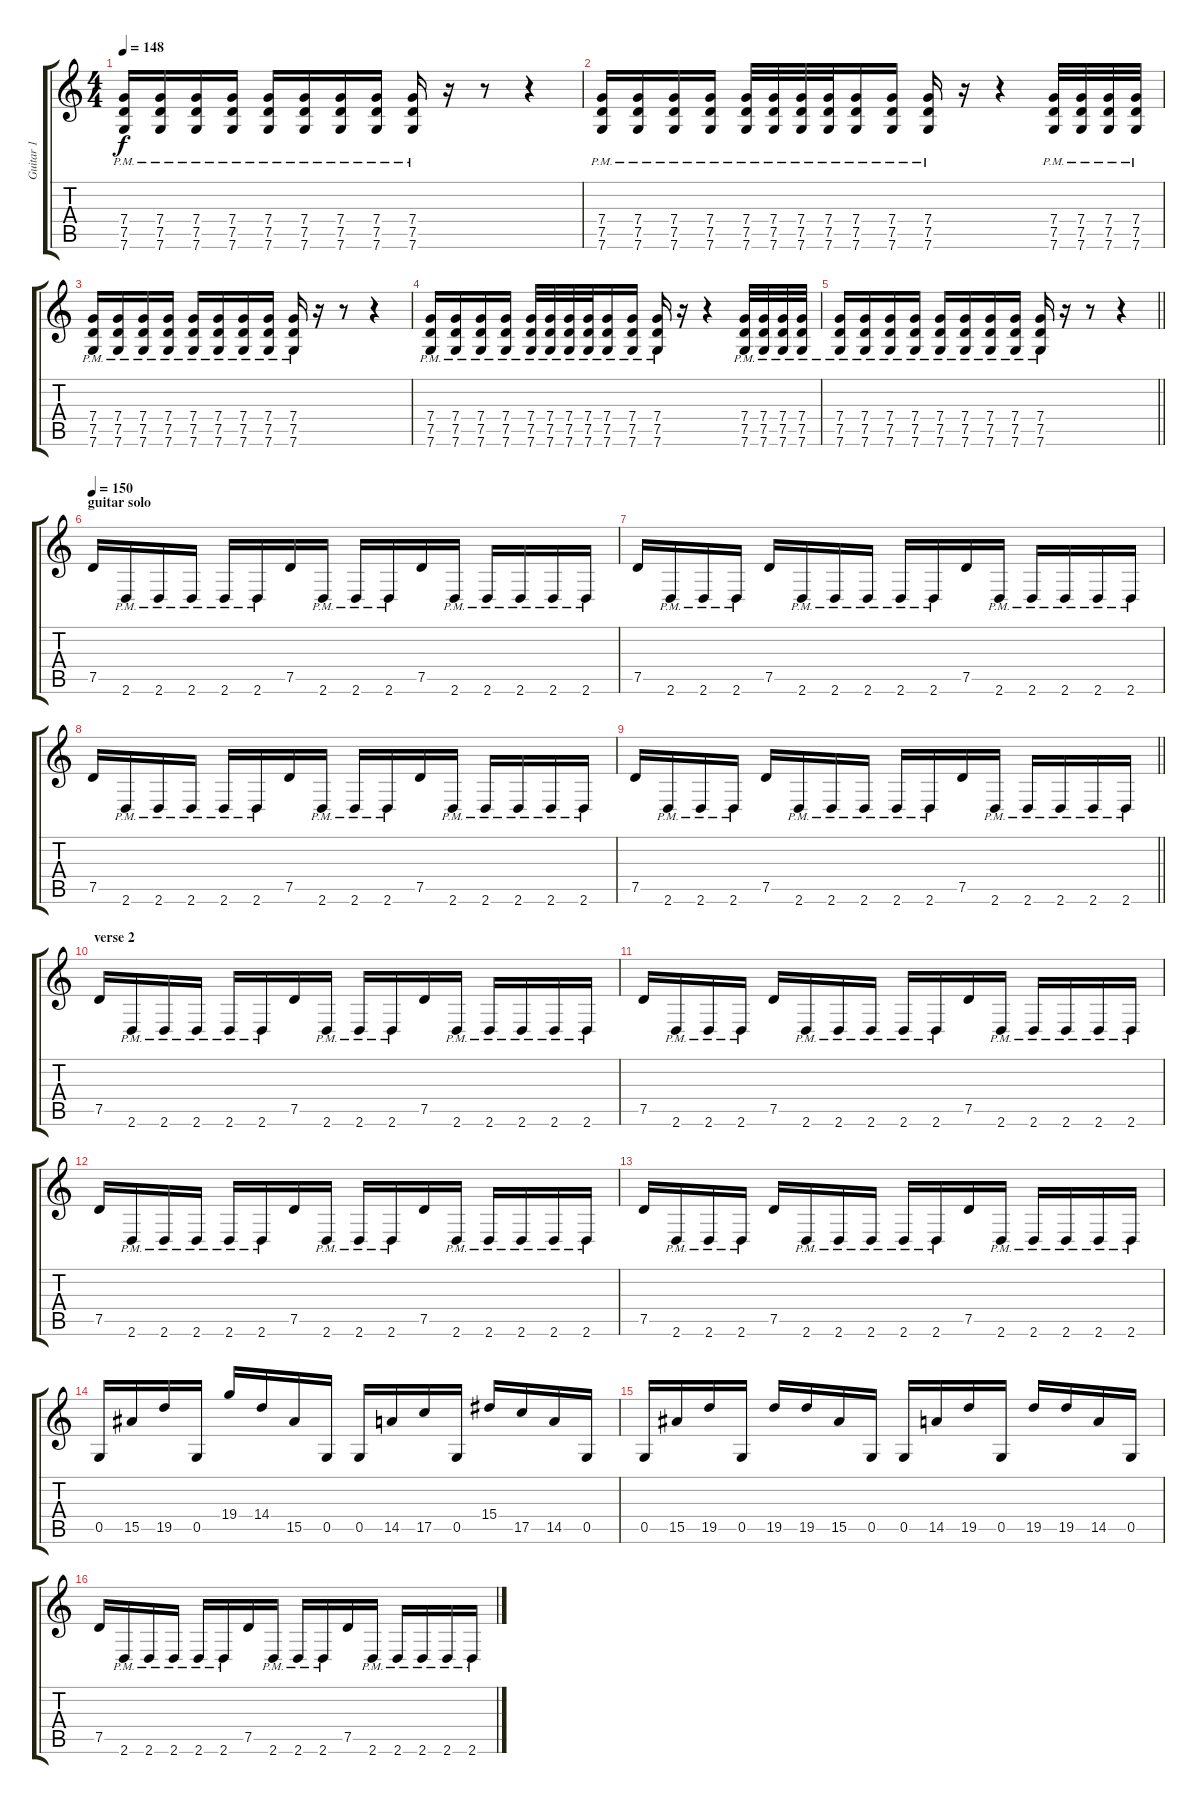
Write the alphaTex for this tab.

\track ("Guitar 1" "Guitar 1") {instrument distortionguitar}
\staff {score tabs}
\tuning (D4 A3 F3 C3 G2 C2) {hide}
\ts (4 4)
\tempo 148
\clef g2
\ks c
(7.4{pm} 7.5{pm} 7.6{pm}).16{dy f} (7.4{pm} 7.5{pm} 7.6{pm}).16 (7.4{pm} 7.5{pm} 7.6{pm}).16 (7.4{pm} 7.5{pm} 7.6{pm}).16 (7.4{pm} 7.5{pm} 7.6{pm}).16 (7.4{pm} 7.5{pm} 7.6{pm}).16 (7.4{pm} 7.5{pm} 7.6{pm}).16 (7.4{pm} 7.5{pm} 7.6{pm}).16 (7.4{pm} 7.5{pm} 7.6{pm}).16 r.16 r.8 r.4 |
(7.4{pm} 7.5{pm} 7.6{pm}).16 (7.4{pm} 7.5{pm} 7.6{pm}).16 (7.4{pm} 7.5{pm} 7.6{pm}).16 (7.4{pm} 7.5{pm} 7.6{pm}).16 (7.4{pm} 7.5{pm} 7.6{pm}).32 (7.4{pm} 7.5{pm} 7.6{pm}).32 (7.4{pm} 7.5{pm} 7.6{pm}).32 (7.4{pm} 7.5{pm} 7.6{pm}).32 (7.4{pm} 7.5{pm} 7.6{pm}).16 (7.4{pm} 7.5{pm} 7.6{pm}).16 (7.4{pm} 7.5{pm} 7.6{pm}).16 r.16 r.4 (7.4{pm} 7.5{pm} 7.6{pm}).32 (7.4{pm} 7.5{pm} 7.6{pm}).32 (7.4{pm} 7.5{pm} 7.6{pm}).32 (7.4{pm} 7.5{pm} 7.6{pm}).32 |
(7.4{pm} 7.5{pm} 7.6{pm}).16 (7.4{pm} 7.5{pm} 7.6{pm}).16 (7.4{pm} 7.5{pm} 7.6{pm}).16 (7.4{pm} 7.5{pm} 7.6{pm}).16 (7.4{pm} 7.5{pm} 7.6{pm}).16 (7.4{pm} 7.5{pm} 7.6{pm}).16 (7.4{pm} 7.5{pm} 7.6{pm}).16 (7.4{pm} 7.5{pm} 7.6{pm}).16 (7.4{pm} 7.5{pm} 7.6{pm}).16 r.16 r.8 r.4 |
(7.4{pm} 7.5{pm} 7.6{pm}).16 (7.4{pm} 7.5{pm} 7.6{pm}).16 (7.4{pm} 7.5{pm} 7.6{pm}).16 (7.4{pm} 7.5{pm} 7.6{pm}).16 (7.4{pm} 7.5{pm} 7.6{pm}).32 (7.4{pm} 7.5{pm} 7.6{pm}).32 (7.4{pm} 7.5{pm} 7.6{pm}).32 (7.4{pm} 7.5{pm} 7.6{pm}).32 (7.4{pm} 7.5{pm} 7.6{pm}).16 (7.4{pm} 7.5{pm} 7.6{pm}).16 (7.4{pm} 7.5{pm} 7.6{pm}).16 r.16 r.4 (7.4{pm} 7.5{pm} 7.6{pm}).32 (7.4{pm} 7.5{pm} 7.6{pm}).32 (7.4{pm} 7.5{pm} 7.6{pm}).32 (7.4{pm} 7.5{pm} 7.6{pm}).32 |
\barLineRight lightlight
(7.4{pm} 7.5{pm} 7.6{pm}).16 (7.4{pm} 7.5{pm} 7.6{pm}).16 (7.4{pm} 7.5{pm} 7.6{pm}).16 (7.4{pm} 7.5{pm} 7.6{pm}).16 (7.4{pm} 7.5{pm} 7.6{pm}).16 (7.4{pm} 7.5{pm} 7.6{pm}).16 (7.4{pm} 7.5{pm} 7.6{pm}).16 (7.4{pm} 7.5{pm} 7.6{pm}).16 (7.4{pm} 7.5{pm} 7.6{pm}).16 r.16 r.8 r.4 |
\section ("" "guitar solo")
\tempo 150
7.5.16 2.6{pm}.16 2.6{pm}.16 2.6{pm}.16 2.6{pm}.16 2.6{pm}.16 7.5.16 2.6{pm}.16 2.6{pm}.16 2.6{pm}.16 7.5.16 2.6{pm}.16 2.6{pm}.16 2.6{pm}.16 2.6{pm}.16 2.6{pm}.16 |
7.5.16 2.6{pm}.16 2.6{pm}.16 2.6{pm}.16 7.5.16 2.6{pm}.16 2.6{pm}.16 2.6{pm}.16 2.6{pm}.16 2.6{pm}.16 7.5.16 2.6{pm}.16 2.6{pm}.16 2.6{pm}.16 2.6{pm}.16 2.6{pm}.16 |
7.5.16 2.6{pm}.16 2.6{pm}.16 2.6{pm}.16 2.6{pm}.16 2.6{pm}.16 7.5.16 2.6{pm}.16 2.6{pm}.16 2.6{pm}.16 7.5.16 2.6{pm}.16 2.6{pm}.16 2.6{pm}.16 2.6{pm}.16 2.6{pm}.16 |
\barLineRight lightlight
7.5.16 2.6{pm}.16 2.6{pm}.16 2.6{pm}.16 7.5.16 2.6{pm}.16 2.6{pm}.16 2.6{pm}.16 2.6{pm}.16 2.6{pm}.16 7.5.16 2.6{pm}.16 2.6{pm}.16 2.6{pm}.16 2.6{pm}.16 2.6{pm}.16 |
\section ("" "verse 2")
7.5.16 2.6{pm}.16 2.6{pm}.16 2.6{pm}.16 2.6{pm}.16 2.6{pm}.16 7.5.16 2.6{pm}.16 2.6{pm}.16 2.6{pm}.16 7.5.16 2.6{pm}.16 2.6{pm}.16 2.6{pm}.16 2.6{pm}.16 2.6{pm}.16 |
7.5.16{balance 4} 2.6{pm}.16 2.6{pm}.16 2.6{pm}.16 7.5.16 2.6{pm}.16 2.6{pm}.16 2.6{pm}.16 2.6{pm}.16 2.6{pm}.16 7.5.16 2.6{pm}.16 2.6{pm}.16 2.6{pm}.16 2.6{pm}.16 2.6{pm}.16 |
7.5.16 2.6{pm}.16 2.6{pm}.16 2.6{pm}.16 2.6{pm}.16 2.6{pm}.16 7.5.16 2.6{pm}.16 2.6{pm}.16 2.6{pm}.16 7.5.16 2.6{pm}.16 2.6{pm}.16 2.6{pm}.16 2.6{pm}.16 2.6{pm}.16 |
7.5.16 2.6{pm}.16 2.6{pm}.16 2.6{pm}.16 7.5.16 2.6{pm}.16 2.6{pm}.16 2.6{pm}.16 2.6{pm}.16 2.6{pm}.16 7.5.16 2.6{pm}.16 2.6{pm}.16 2.6{pm}.16 2.6{pm}.16 2.6{pm}.16 |
0.5.16 15.5.16 19.5.16 0.5.16 19.4.16 14.4.16 15.5.16 0.5.16 0.5.16 14.5.16 17.5.16 0.5.16 15.4.16 17.5.16 14.5.16 0.5.16 |
0.5.16 15.5.16 19.5.16 0.5.16 19.5.16 19.5.16 15.5.16 0.5.16 0.5.16 14.5.16 19.5.16 0.5.16 19.5.16 19.5.16 14.5.16 0.5.16 |
7.5.16 2.6{pm}.16 2.6{pm}.16 2.6{pm}.16 2.6{pm}.16 2.6{pm}.16 7.5.16 2.6{pm}.16 2.6{pm}.16 2.6{pm}.16 7.5.16 2.6{pm}.16 2.6{pm}.16 2.6{pm}.16 2.6{pm}.16 2.6{pm}.16
